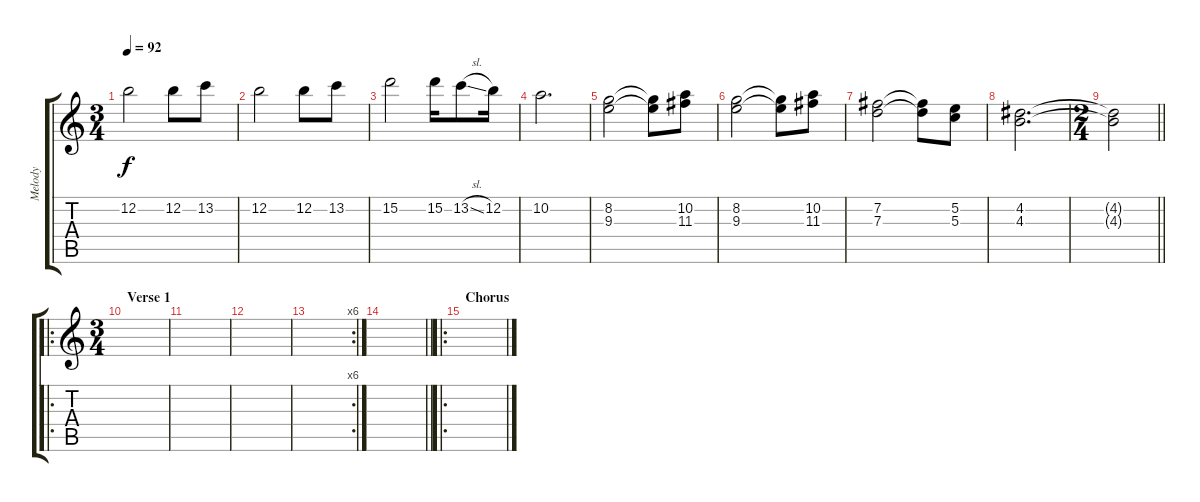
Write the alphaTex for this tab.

\track ("Melody" "Melody") {instrument acousticguitarsteel}
\staff {score tabs}
\tuning (E4 B3 G3 D3 A2 E2) {hide}
\ts (3 4)
\tempo 92
\clef g2
\ks c
12.2.2{dy f} 12.2.8 13.2.8 |
12.2.2 12.2.8 13.2.8 |
15.2.2 15.2.16 13.2{sl}.8 12.2.16 |
10.2.2{d} |
(8.2 9.3).2 (8.2{t} 9.3{t}).8 (10.2 11.3).8 |
(8.2 9.3).2 (8.2{t} 9.3{t}).8 (10.2 11.3).8 |
(7.2 7.3).2 (7.2{t} 7.3{t}).8 (5.2 5.3).8 |
(4.2 4.3).2{d volume 0} |
\ts (2 4)
\barLineRight lightlight
(4.2{t} 4.3{t}).2 |
\ro
\ts (3 4)
\section ("" "Verse 1")
|
|
|
\rc 6
|
\barLineRight lightlight
|
\ro
\section ("" "Chorus")
